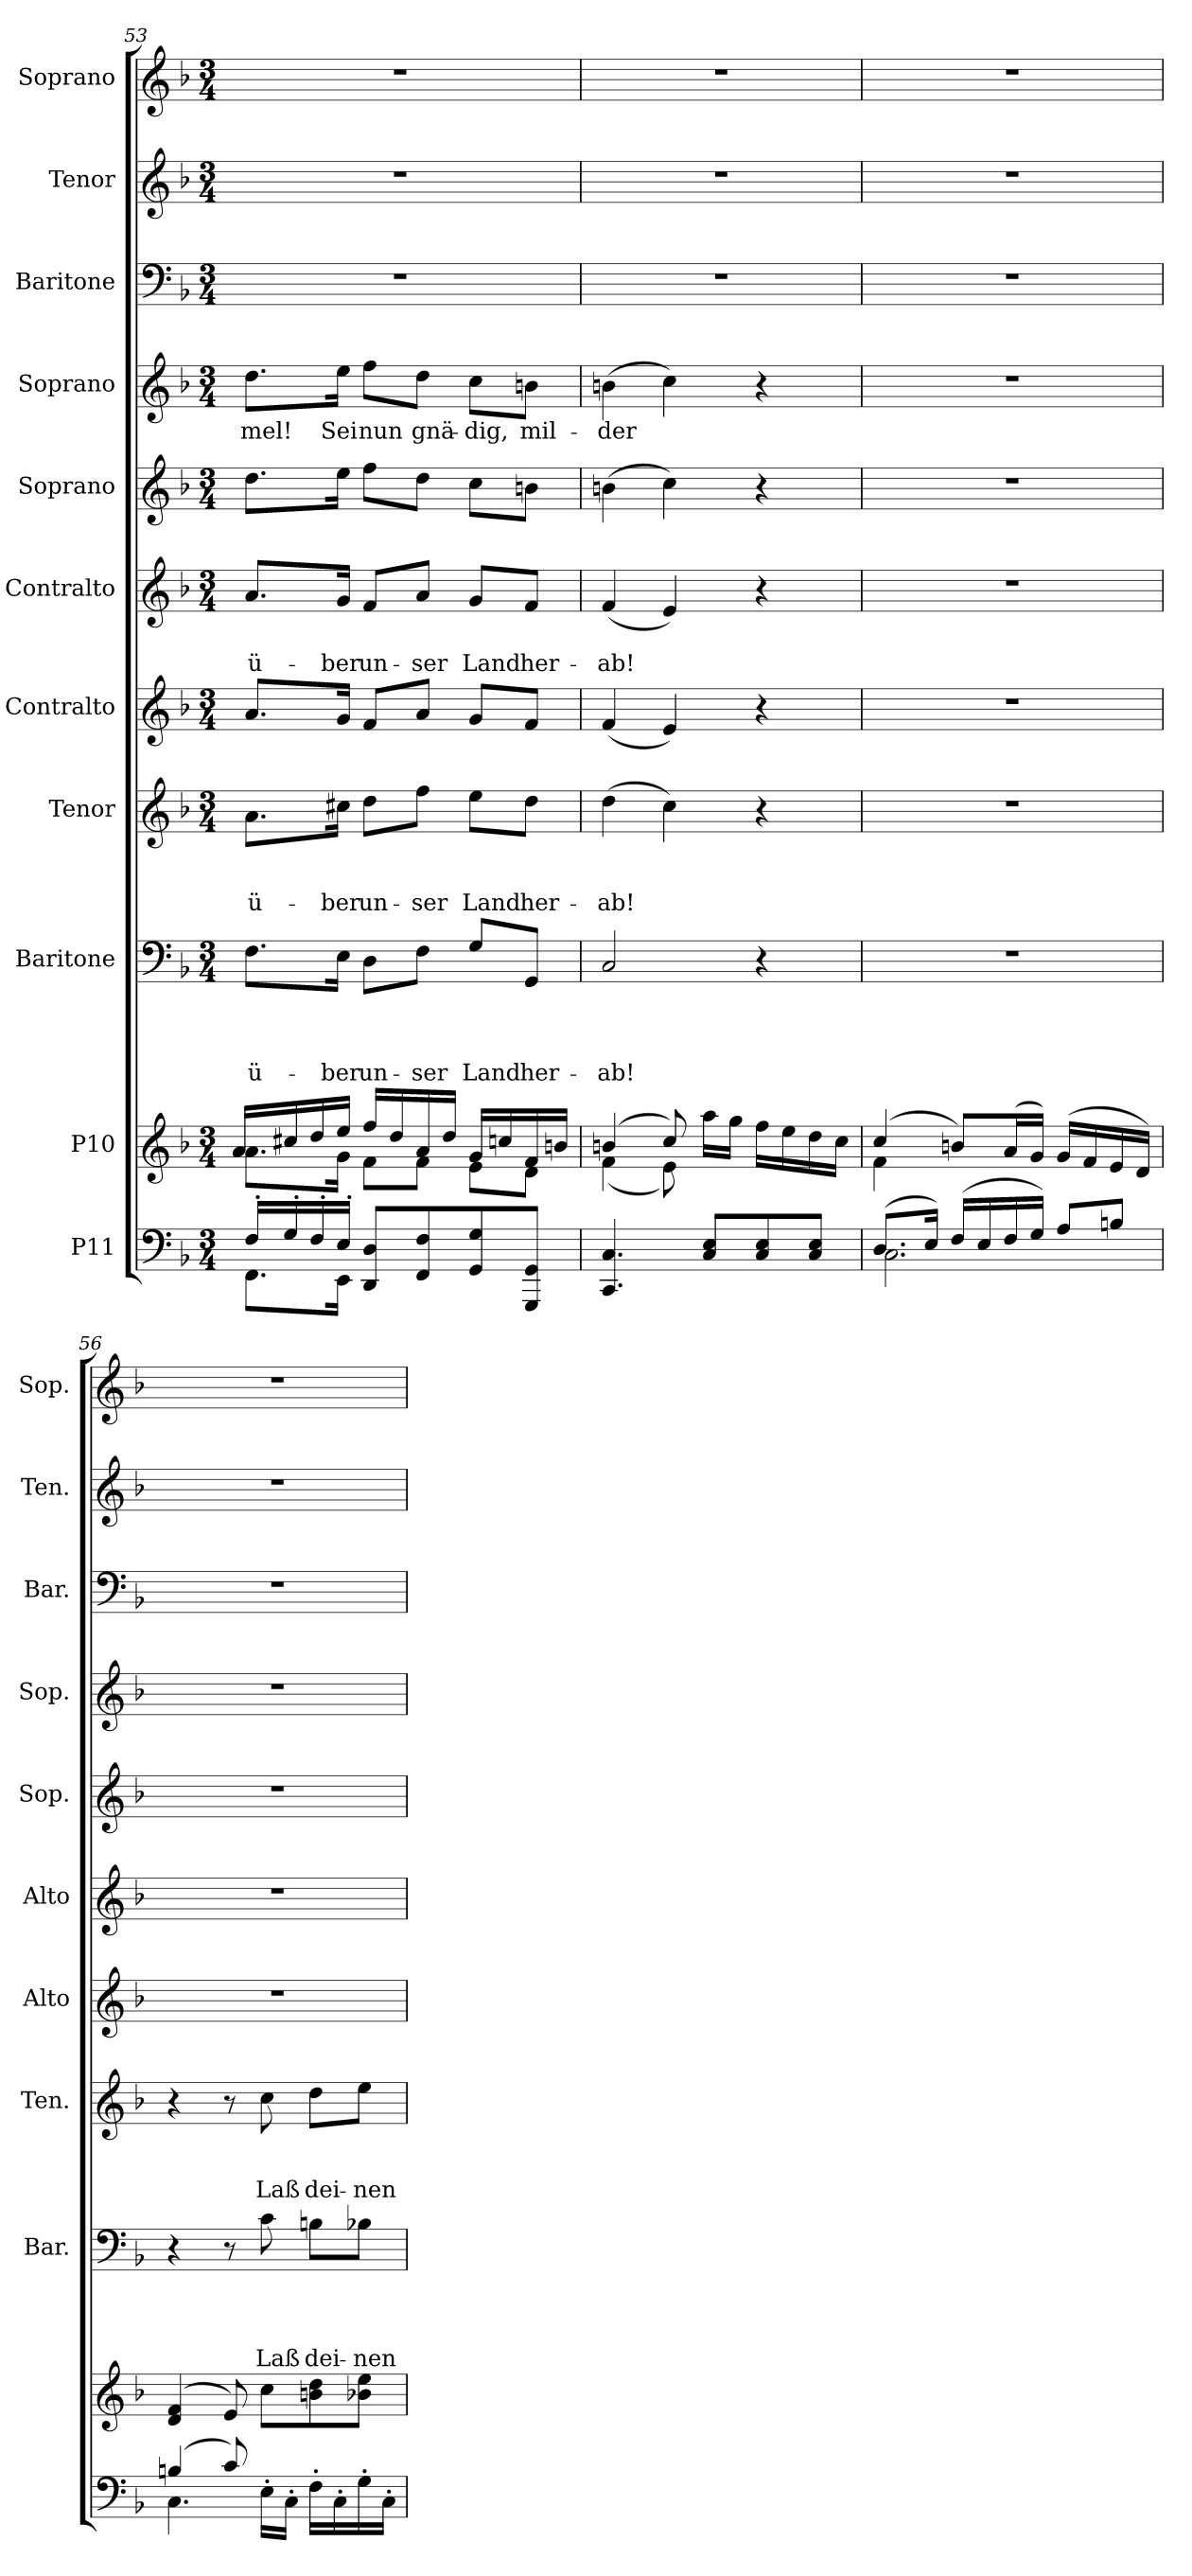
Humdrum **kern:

**kern	**kern	**kern	**text	**text	**text	**text	**kern	**text	**text	**text	**kern	**kern	**text	**text	**kern	**kern	**text	**kern	**kern	**kern
*part11	*part10	*part9	*part9	*part9	*part9	*part9	*part8	*part8	*part8	*part8	*part7	*part6	*part6	*part6	*part5	*part4	*part4	*part3	*part2	*part1
*staff11	*staff10	*staff9	*staff9	*staff9	*staff9	*staff9	*staff8	*staff8	*staff8	*staff8	*staff7	*staff6	*staff6	*staff6	*staff5	*staff4	*staff4	*staff3	*staff2	*staff1
*I"P11	*I"P10	*I"Baritone	*	*	*	*	*I"Tenor	*	*	*	*I"Contralto	*I"Contralto	*	*	*I"Soprano	*I"Soprano	*	*I"Baritone	*I"Tenor	*I"Soprano
*	*	*I'Bar.	*	*	*	*	*I'Ten.	*	*	*	*I'Alto	*I'Alto	*	*	*I'Sop.	*I'Sop.	*	*I'Bar.	*I'Ten.	*I'Sop.
!!LO:PB:g=z
*clefF4	*clefG2	*clefF4	*	*	*	*	*clefG2	*	*	*	*clefG2	*clefG2	*	*	*clefG2	*clefG2	*	*clefF4	*clefG2	*clefG2
*	*	*	*	*	*	*	*ITrd7c12	*	*	*	*	*	*	*	*	*	*	*	*ITrd7c12	*
*k[b-]	*k[b-]	*k[b-]	*	*	*	*	*k[b-]	*	*	*	*k[b-]	*k[b-]	*	*	*k[b-]	*k[b-]	*	*k[b-]	*k[b-]	*k[b-]
*F:	*F:	*F:	*	*	*	*	*F:	*	*	*	*F:	*F:	*	*	*F:	*F:	*	*F:	*F:	*F:
*M3/4	*M3/4	*M3/4	*	*	*	*	*M3/4	*	*	*	*M3/4	*M3/4	*	*	*M3/4	*M3/4	*	*M3/4	*M3/4	*M3/4
=53	=53	=53	=53	=53	=53	=53	=53	=53	=53	=53	=53	=53	=53	=53	=53	=53	=53	=53	=53	=53
*^	*^	*	*	*	*	*	*	*	*	*	*	*	*	*	*	*	*	*	*	*
*	*	*	*^	*	*	*	*	*	*	*	*	*	*	*	*	*	*	*	*	*	*	*
!	!	!	!	!	!	!	!	!	!LO:LY:b	!	!	!	!LO:LY:b	!	!	!	!LO:LY:b	!	!	!LO:LY:b	!	!	!
16F'>/LL	8.FF\L	2.ryy	8.a\L	16a/LL	8.F\L	.	.	.	ü-	8.A\L	.	.	ü-	8.a/L	8.a/L	.	ü-	8.dd\L	8.dd\L	-mel!	2.r	2.r	2.r
16G'>/	.	.	.	16cc#X/	.	.	.	.	.	.	.	.	.	.	.	.	.	.	.	.	.	.	.
16F'>/	.	.	.	16dd/	.	.	.	.	.	.	.	.	.	.	.	.	.	.	.	.	.	.	.
!	!	!	!	!	!	!	!	!	!LO:LY:b	!	!	!	!LO:LY:b	!	!	!	!LO:LY:b	!	!	!LO:LY:b	!	!	!
16E'>/JJ	16EE\Jk	.	16g\Jk	16ee/JJ	16E\Jk	.	.	.	-ber	16c#X\Jk	.	.	-ber	16g/Jk	16g/Jk	.	-ber	16ee\Jk	16ee\Jk	Sei	.	.	.
!	!	!	!	!	!	!	!	!	!LO:LY:b	!	!	!	!LO:LY:b	!	!	!	!LO:LY:b	!	!	!LO:LY:b	!	!	!
8DD/ 8D/L	2ryy	.	8f\L	16ff/LL	8D\L	.	.	.	un-	8d\L	.	.	un-	8f/L	8f/L	.	un-	8ff\L	8ff\L	nun	.	.	.
.	.	.	.	16dd/	.	.	.	.	.	.	.	.	.	.	.	.	.	.	.	.	.	.	.
!	!	!	!	!	!	!	!	!	!LO:LY:b	!	!	!	!LO:LY:b	!	!	!	!LO:LY:b	!	!	!LO:LY:b	!	!	!
8FF/ 8F/	.	.	8f\J	16a/	8F\J	.	.	.	-ser	8f\J	.	.	-ser	8a/J	8a/J	.	-ser	8dd\J	8dd\J	gnä-	.	.	.
.	.	.	.	16dd/JJ	.	.	.	.	.	.	.	.	.	.	.	.	.	.	.	.	.	.	.
!	!	!	!	!	!	!	!	!	!LO:LY:b	!	!	!	!LO:LY:b	!	!	!	!LO:LY:b	!	!	!LO:LY:b	!	!	!
8GG/ 8G/	.	.	8e\L	16g/LL	8G/L	.	.	.	Land	8e\L	.	.	Land	8g/L	8g/L	.	Land	8cc\L	8cc\L	-dig,	.	.	.
.	.	.	.	16ccn/	.	.	.	.	.	.	.	.	.	.	.	.	.	.	.	.	.	.	.
!	!	!	!	!	!	!	!	!	!LO:LY:b	!	!	!	!LO:LY:b	!	!	!	!LO:LY:b	!	!	!LO:LY:b	!	!	!
8GGG/ 8GG/J	.	.	8d\J	16f/	8GG/J	.	.	.	her-	8d\J	.	.	her-	8f/J	8f/J	.	her-	8bn\J	8bn\J	mil-	.	.	.
.	.	.	.	16bn/JJ	.	.	.	.	.	.	.	.	.	.	.	.	.	.	.	.	.	.	.
=54	=54	=54	=54	=54	=54	=54	=54	=54	=54	=54	=54	=54	=54	=54	=54	=54	=54	=54	=54	=54	=54	=54	=54
!	!	!	!	!	!	!	!	!	!LO:LY:b	!	!	!	!LO:LY:b	!	!	!	!LO:LY:b	!	!	!LO:LY:b	!	!	!
4.CC/ 4.C/	2.ryy	2.ryy	(<4f\	(>4bn/	2C/	.	.	.	-ab!	(>4d\	.	.	-ab!	(<4f/	(<4f/	.	-ab!	(>4bn\	(>4bn\	-der	2.r	2.r	2.r
.	.	.	8e\)	8cc/)	.	.	.	.	.	4c\)	.	.	.	4e/)	4e/)	.	.	4cc\)	4cc\)	.	.	.	.
8C/ 8E/L	.	.	4.ryy	16aa\LL	.	.	.	.	.	.	.	.	.	.	.	.	.	.	.	.	.	.	.
.	.	.	.	16gg\JJ	.	.	.	.	.	.	.	.	.	.	.	.	.	.	.	.	.	.	.
8C/ 8E/	.	.	.	16ff\LL	4r	.	.	.	.	4r	.	.	.	4r	4r	.	.	4r	4r	.	.	.	.
.	.	.	.	16ee\	.	.	.	.	.	.	.	.	.	.	.	.	.	.	.	.	.	.	.
8C/ 8E/J	.	.	.	16dd\	.	.	.	.	.	.	.	.	.	.	.	.	.	.	.	.	.	.	.
.	.	.	.	16cc\JJ	.	.	.	.	.	.	.	.	.	.	.	.	.	.	.	.	.	.	.
=55	=55	=55	=55	=55	=55	=55	=55	=55	=55	=55	=55	=55	=55	=55	=55	=55	=55	=55	=55	=55	=55	=55	=55
!	!	!	!	!	!LO:N:vis=1	!	!	!	!	!LO:N:vis=1	!	!	!	!LO:N:vis=1	!LO:N:vis=1	!	!	!LO:N:vis=1	!LO:N:vis=1	!	!LO:N:vis=1	!LO:N:vis=1	!LO:N:vis=1
(>8.D/L	2.C\	2.ryy	4f\	(>4cc/	2.r	.	.	.	.	2.r	.	.	.	2.r	2.r	.	.	2.r	2.r	.	2.r	2.r	2.r
16E/Jk)	.	.	.	.	.	.	.	.	.	.	.	.	.	.	.	.	.	.	.	.	.	.	.
(>16F/LL	.	.	2ryy	8bn/L)	.	.	.	.	.	.	.	.	.	.	.	.	.	.	.	.	.	.	.
16E/	.	.	.	.	.	.	.	.	.	.	.	.	.	.	.	.	.	.	.	.	.	.	.
16F/	.	.	.	(<16a/L	.	.	.	.	.	.	.	.	.	.	.	.	.	.	.	.	.	.	.
16G/JJ)	.	.	.	16g/JJ)	.	.	.	.	.	.	.	.	.	.	.	.	.	.	.	.	.	.	.
8A/L	.	.	.	(<16g/LL	.	.	.	.	.	.	.	.	.	.	.	.	.	.	.	.	.	.	.
.	.	.	.	16f/	.	.	.	.	.	.	.	.	.	.	.	.	.	.	.	.	.	.	.
8Bn/J	.	.	.	16e/	.	.	.	.	.	.	.	.	.	.	.	.	.	.	.	.	.	.	.
.	.	.	.	16d/JJ)	.	.	.	.	.	.	.	.	.	.	.	.	.	.	.	.	.	.	.
=56	=56	=56	=56	=56	=56	=56	=56	=56	=56	=56	=56	=56	=56	=56	=56	=56	=56	=56	=56	=56	=56	=56	=56
!	!	!	!	!	!	!	!	!	!	!	!	!	!	!LO:N:vis=1	!LO:N:vis=1	!	!	!LO:N:vis=1	!LO:N:vis=1	!	!LO:N:vis=1	!LO:N:vis=1	!LO:N:vis=1
(>4Bn/	4.C\	2.ryy	2.ryy	(<4d/ 4f/	4r	.	.	.	.	4r	.	.	.	2.r	2.r	.	.	2.r	2.r	.	2.r	2.r	2.r
8c/)	.	.	.	8e/)	8r	.	.	.	.	8r	.	.	.	.	.	.	.	.	.	.	.	.	.
!	!	!	!	!	!	!	!	!	!LO:LY:b	!	!	!	!LO:LY:b	!	!	!	!	!	!	!	!	!	!
4.ryy	16E'<\LL	.	.	8cc\L	8c\	.	.	.	Laß	8c\	.	.	Laß	.	.	.	.	.	.	.	.	.	.
.	16C'<\JJ	.	.	.	.	.	.	.	.	.	.	.	.	.	.	.	.	.	.	.	.	.	.
!	!	!	!	!	!	!	!	!	!LO:LY:b	!	!	!	!LO:LY:b	!	!	!	!	!	!	!	!	!	!
.	16F'<\LL	.	.	8bn\ 8dd\	8Bn\L	.	.	.	dei-	8d\L	.	.	dei-	.	.	.	.	.	.	.	.	.	.
.	16C'<\	.	.	.	.	.	.	.	.	.	.	.	.	.	.	.	.	.	.	.	.	.	.
!	!	!	!	!	!	!	!	!	!LO:LY:b	!	!	!	!LO:LY:b	!	!	!	!	!	!	!	!	!	!
.	16G'<\	.	.	8b-X\ 8ee\J	8B-X\J	.	.	.	-nen	8e\J	.	.	-nen	.	.	.	.	.	.	.	.	.	.
.	16C'<\JJ	.	.	.	.	.	.	.	.	.	.	.	.	.	.	.	.	.	.	.	.	.	.
*v	*v	*	*	*	*	*	*	*	*	*	*	*	*	*	*	*	*	*	*	*	*	*	*
*	*v	*v	*v	*	*	*	*	*	*	*	*	*	*	*	*	*	*	*	*	*	*	*
=	=	=	=	=	=	=	=	=	=	=	=	=	=	=	=	=	=	=	=	=
*-	*-	*-	*-	*-	*-	*-	*-	*-	*-	*-	*-	*-	*-	*-	*-	*-	*-	*-	*-	*-
